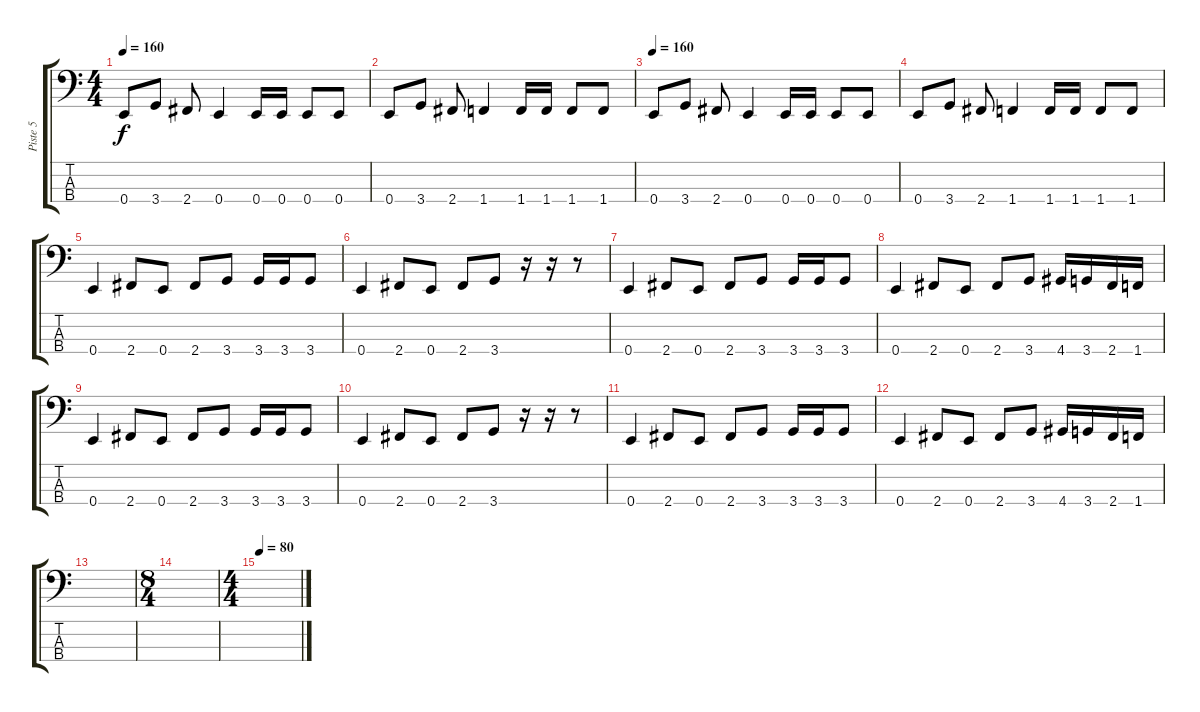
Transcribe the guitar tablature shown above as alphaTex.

\track ("Piste 5" "Piste 5") {instrument electricbasspick}
\staff {score tabs}
\tuning (G2 D2 A1 E1) {hide}
\ts (4 4)
\tempo 160
\clef f4
\ks c
0.4.8{dy f} 3.4.8 2.4.8 0.4.4 0.4.16 0.4.16 0.4.8 0.4.8 |
0.4.8 3.4.8 2.4.8 1.4.4 1.4.16 1.4.16 1.4.8 1.4.8 |
\tempo 160
0.4.8 3.4.8 2.4.8 0.4.4 0.4.16 0.4.16 0.4.8 0.4.8 |
0.4.8 3.4.8 2.4.8 1.4.4 1.4.16 1.4.16 1.4.8 1.4.8 |
0.4.4 2.4.8 0.4.8 2.4.8 3.4.8 3.4.16 3.4.16 3.4.8 |
0.4.4 2.4.8 0.4.8 2.4.8 3.4.8 r.16 r.16 r.8 |
0.4.4 2.4.8 0.4.8 2.4.8 3.4.8 3.4.16 3.4.16 3.4.8 |
0.4.4 2.4.8 0.4.8 2.4.8 3.4.8 4.4.16 3.4.16 2.4.16 1.4.16 |
0.4.4 2.4.8 0.4.8 2.4.8 3.4.8 3.4.16 3.4.16 3.4.8 |
0.4.4 2.4.8 0.4.8 2.4.8 3.4.8 r.16 r.16 r.8 |
0.4.4 2.4.8 0.4.8 2.4.8 3.4.8 3.4.16 3.4.16 3.4.8 |
0.4.4 2.4.8 0.4.8 2.4.8 3.4.8 4.4.16 3.4.16 2.4.16 1.4.16 |
|
\ts (8 4)
|
\ts (4 4)
\tempo 80
